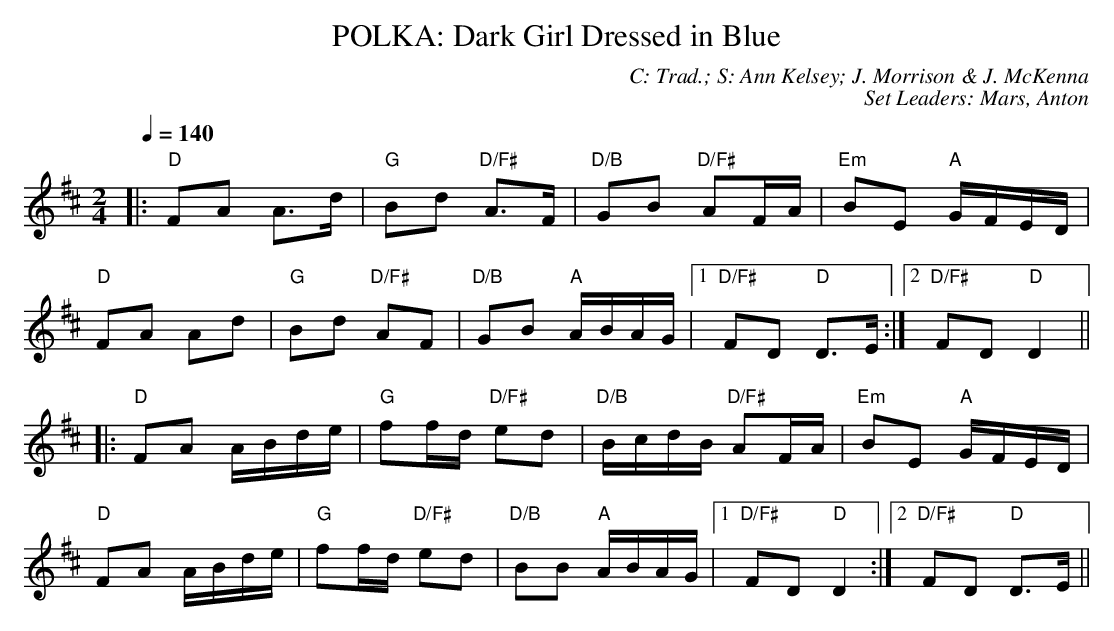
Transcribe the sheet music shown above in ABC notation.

X:1
T: POLKA: Dark Girl Dressed in Blue
C: C: Trad.; S: Ann Kelsey; J. Morrison & J. McKenna
C: Set Leaders: Mars, Anton
M: 2/4
L: 1/8
Q: 1/4=140
K: Dmaj
|:"D"FA A>d|"G"Bd "D/F#"A>F|"D/B"GB "D/F#"AF/A/|"Em"BE "A"G/F/E/D/|
"D"FA Ad|"G"Bd "D/F#"AF|"D/B"GB "A"A/B/A/G/|1 "D/F#"FD "D"D>E:|2 "D/F#"FD "D"D2 ||
|:"D"FA A/B/d/e/|"G"ff/d/ "D/F#"ed|"D/B"B/c/d/B/ "D/F#"AF/A/|"Em"BE "A"G/F/E/D/|
"D"FA A/B/d/e/|"G"ff/d/ "D/F#"ed|"D/B"BB "A"A/B/A/G/|1 "D/F#"FD "D"D2 :|2 "D/F#"FD "D"D>E||
